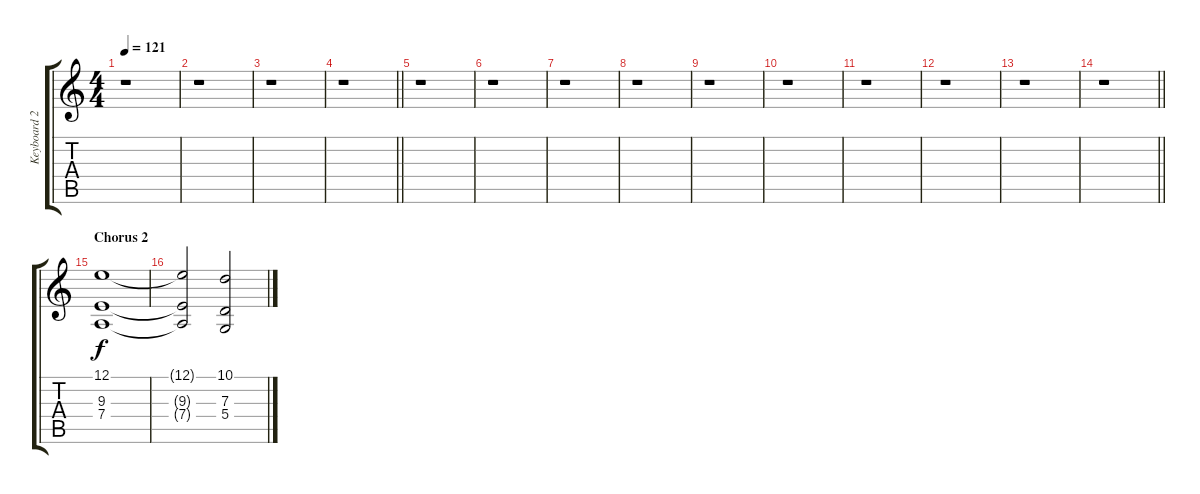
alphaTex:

\track ("Keyboard 2" "Keyboard 2") {instrument stringensemble1}
\staff {score tabs}
\tuning (E4 B3 G3 D3 A2 E2) {hide}
\ts (4 4)
\tempo 121
\clef g2
\ks c
r.1{dy f} |
r.1 |
r.1 |
\barLineRight lightlight
r.1 |
r.1 |
r.1 |
r.1 |
r.1 |
r.1 |
r.1 |
r.1 |
r.1 |
r.1 |
\barLineRight lightlight
r.1 |
\section ("" "Chorus 2")
(12.1 9.3 7.4).1 |
(12.1{t} 9.3{t} 7.4{t}).2 (10.1 7.3 5.4).2
